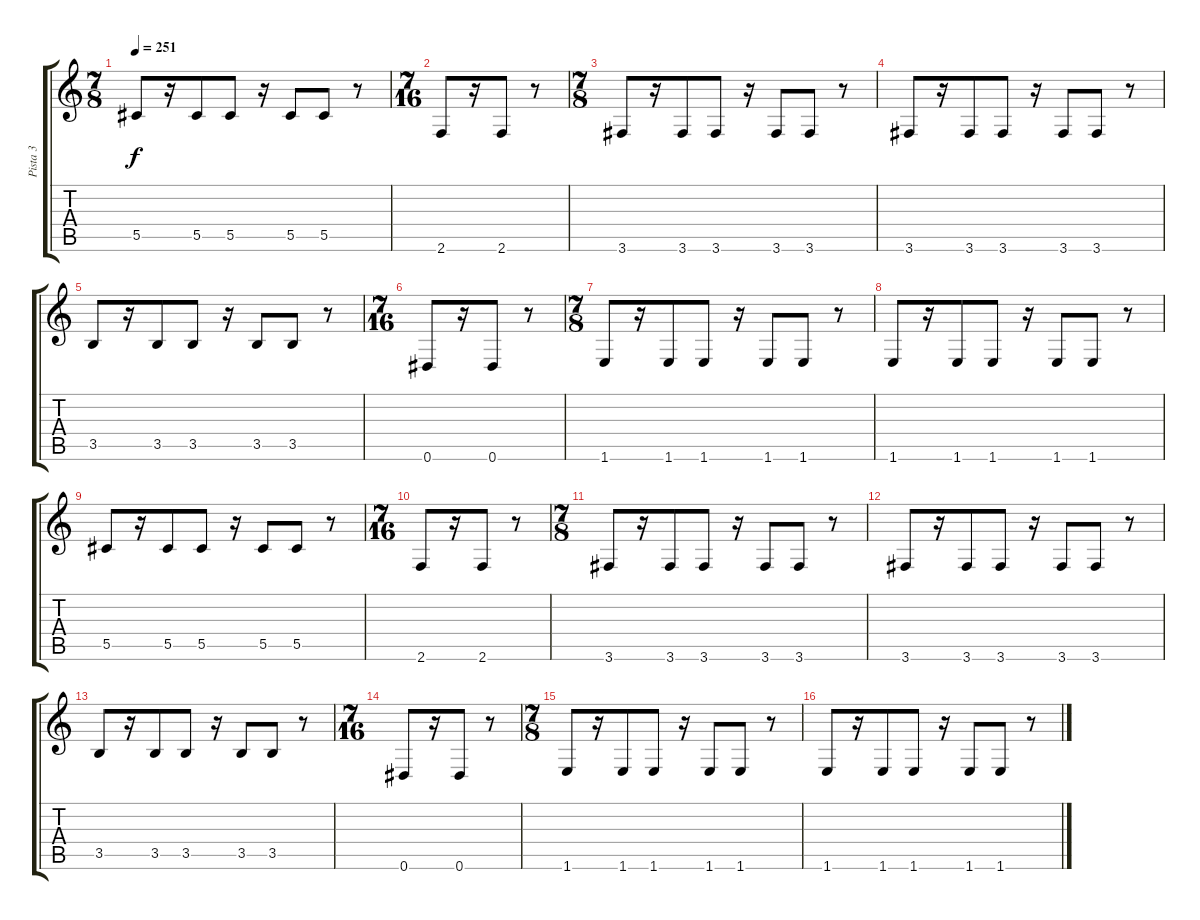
\track ("Pista 3" "Pista 3") {instrument distortionguitar}
\staff {score tabs}
\tuning (Eb4 Bb3 Gb3 Db3 Ab2 Eb2) {hide}
\ts (7 8)
\tempo 251
\clef g2
\ks c
5.5.8{dy f} r.16 5.5.8 5.5.8 r.16 5.5.8 5.5.8 r.8 |
\ts (7 16)
2.6.8 r.16 2.6.8 r.8 |
\ts (7 8)
3.6.8 r.16 3.6.8 3.6.8 r.16 3.6.8 3.6.8 r.8 |
3.6.8 r.16 3.6.8 3.6.8 r.16 3.6.8 3.6.8 r.8 |
3.5.8 r.16 3.5.8 3.5.8 r.16 3.5.8 3.5.8 r.8 |
\ts (7 16)
0.6.8 r.16 0.6.8 r.8 |
\ts (7 8)
1.6.8 r.16 1.6.8 1.6.8 r.16 1.6.8 1.6.8 r.8 |
1.6.8 r.16 1.6.8 1.6.8 r.16 1.6.8 1.6.8 r.8 |
5.5.8 r.16 5.5.8 5.5.8 r.16 5.5.8 5.5.8 r.8 |
\ts (7 16)
2.6.8 r.16 2.6.8 r.8 |
\ts (7 8)
3.6.8 r.16 3.6.8 3.6.8 r.16 3.6.8 3.6.8 r.8 |
3.6.8 r.16 3.6.8 3.6.8 r.16 3.6.8 3.6.8 r.8 |
3.5.8 r.16 3.5.8 3.5.8 r.16 3.5.8 3.5.8 r.8 |
\ts (7 16)
0.6.8 r.16 0.6.8 r.8 |
\ts (7 8)
1.6.8 r.16 1.6.8 1.6.8 r.16 1.6.8 1.6.8 r.8 |
1.6.8 r.16 1.6.8 1.6.8 r.16 1.6.8 1.6.8 r.8
